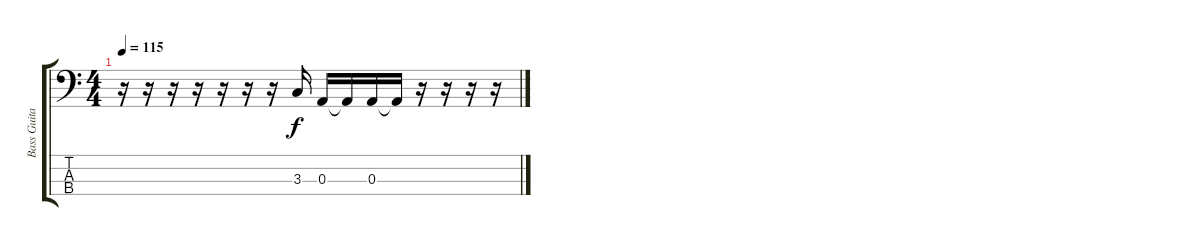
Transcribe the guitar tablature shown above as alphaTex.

\track ("Bass Guitar" "Bass Guita") {instrument electricbassfinger}
\staff {score tabs}
\tuning (G2 D2 A1 E1) {hide}
\ts (4 4)
\tempo 115
\clef f4
\ks c
r.16{dy f} r.16 r.16 r.16 r.16 r.16 r.16 3.3{t}.16 0.3.16 0.3{t}.16 0.3.16 0.3{t}.16 r.16 r.16 r.16 r.16
